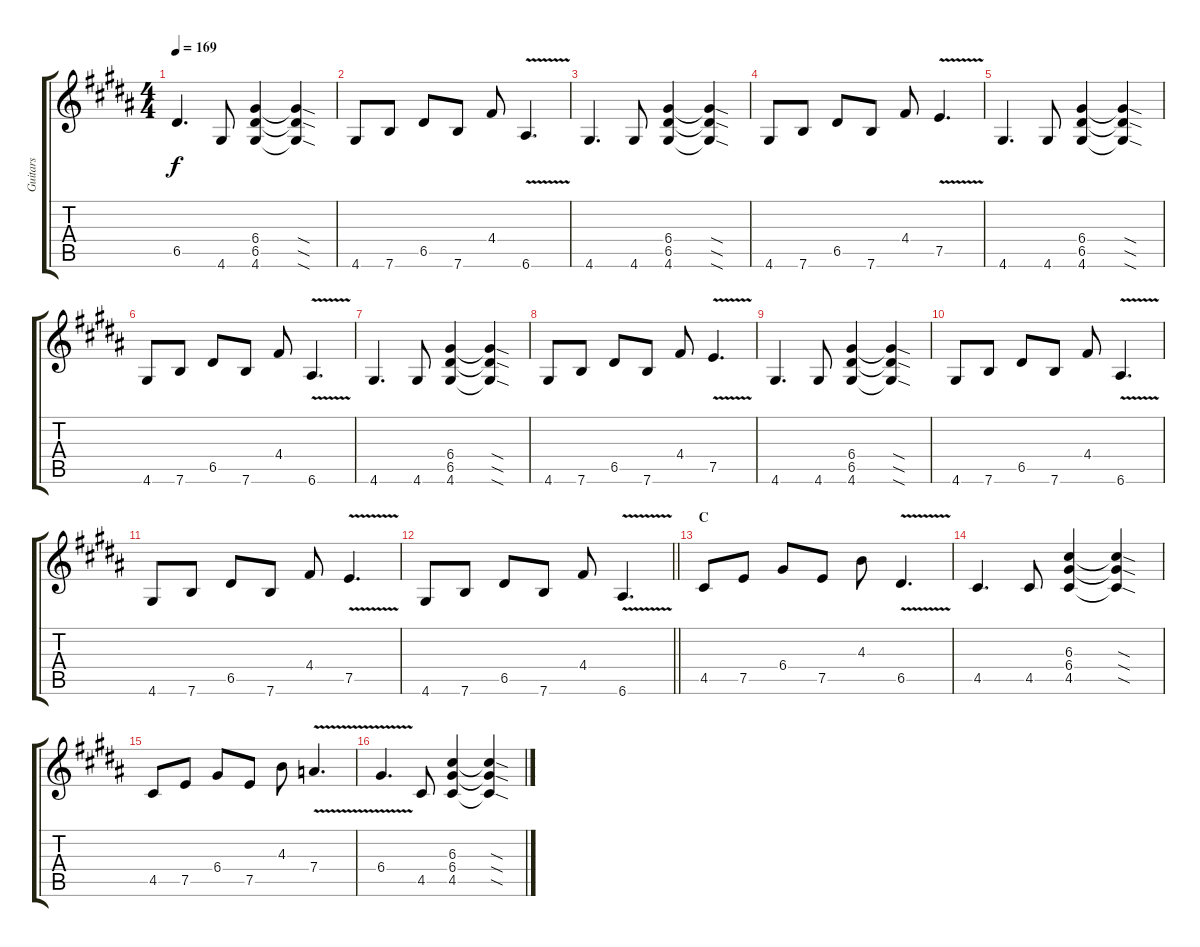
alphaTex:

\track ("Guitars" "Guitars") {instrument overdrivenguitar}
\staff {score tabs}
\tuning (E4 B3 G3 D3 A2 E2) {hide}
\ts (4 4)
\tempo 169
\clef g2
\ks g#minor
6.5.4{d dy f} 4.6.8 (6.4 6.5 4.6).4 (6.4{sod t} 6.5{sod t} 4.6{sod t}).4 |
4.6.8 7.6.8 6.5.8 7.6.8 4.4.8 6.6{v}.4{d} |
4.6.4{d} 4.6.8 (6.4 6.5 4.6).4 (6.4{sod t} 6.5{sod t} 4.6{sod t}).4 |
4.6.8 7.6.8 6.5.8 7.6.8 4.4.8 7.5{v}.4{d} |
4.6.4{d} 4.6.8 (6.4 6.5 4.6).4 (6.4{sod t} 6.5{sod t} 4.6{sod t}).4 |
4.6.8 7.6.8 6.5.8 7.6.8 4.4.8 6.6{v}.4{d} |
4.6.4{d} 4.6.8 (6.4 6.5 4.6).4 (6.4{sod t} 6.5{sod t} 4.6{sod t}).4 |
4.6.8 7.6.8 6.5.8 7.6.8 4.4.8 7.5{v}.4{d} |
4.6.4{d} 4.6.8 (6.4 6.5 4.6).4 (6.4{sod t} 6.5{sod t} 4.6{sod t}).4 |
4.6.8 7.6.8 6.5.8 7.6.8 4.4.8 6.6{v}.4{d} |
4.6.8 7.6.8 6.5.8 7.6.8 4.4.8 7.5{v}.4{d} |
\barLineRight lightlight
4.6.8 7.6.8 6.5.8 7.6.8 4.4.8 6.6{v}.4{d} |
\section ("" "C")
4.5.8 7.5.8 6.4.8 7.5.8 4.3.8 6.5{v}.4{d} |
4.5.4{d} 4.5.8 (6.3 6.4 4.5).4 (6.3{sod t} 6.4{sod t} 4.5{sod t}).4 |
4.5.8 7.5.8 6.4.8 7.5.8 4.3.8 7.4{v}.4{d} |
6.4{v}.4{d} 4.5.8 (6.3 6.4 4.5).4 (6.3{sod t} 6.4{sod t} 4.5{sod t}).4
